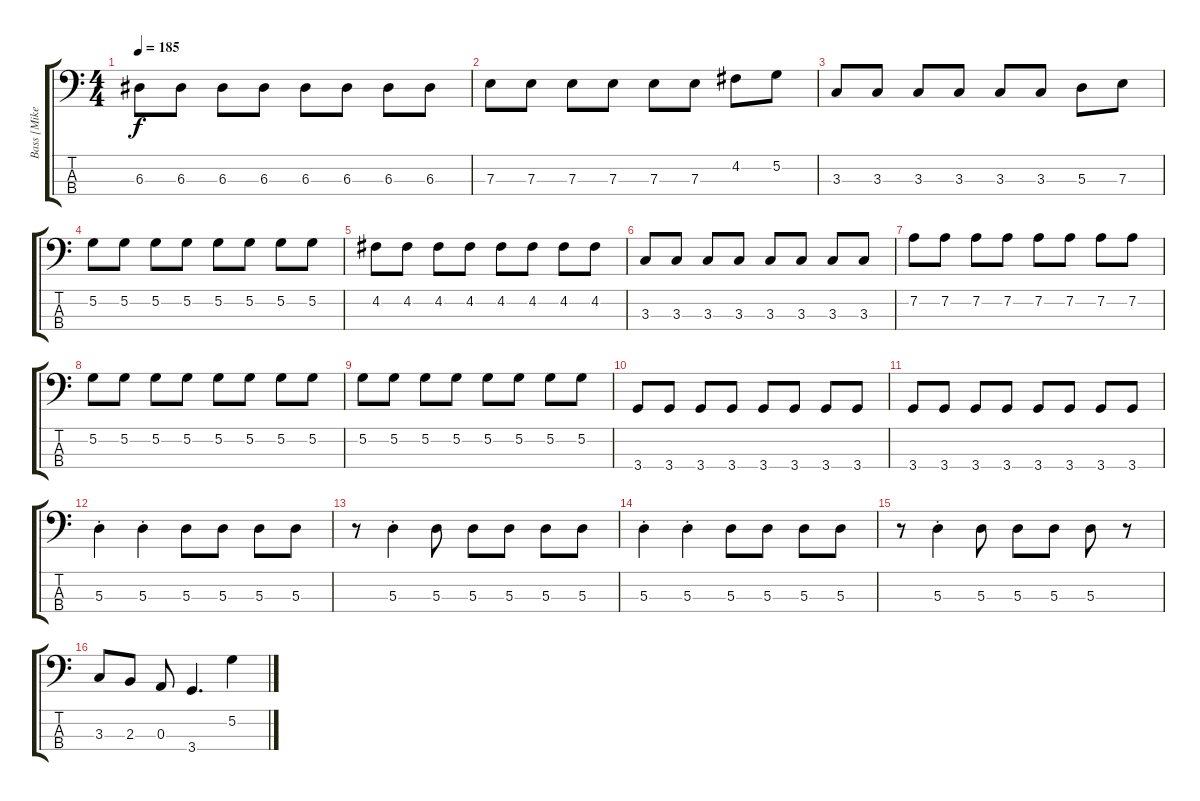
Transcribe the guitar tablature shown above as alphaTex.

\track ("Bass [Mike]" "Bass [Mike") {instrument electricbassfinger}
\staff {score tabs}
\tuning (G2 D2 A1 E1) {hide}
\ts (4 4)
\tempo 185
\clef f4
\ks c
6.3.8{dy f} 6.3.8 6.3.8 6.3.8 6.3.8 6.3.8 6.3.8 6.3.8 |
7.3.8 7.3.8 7.3.8 7.3.8 7.3.8 7.3.8 4.2.8 5.2.8 |
3.3.8 3.3.8 3.3.8 3.3.8 3.3.8 3.3.8 5.3.8 7.3.8 |
5.2.8 5.2.8 5.2.8 5.2.8 5.2.8 5.2.8 5.2.8 5.2.8 |
4.2.8 4.2.8 4.2.8 4.2.8 4.2.8 4.2.8 4.2.8 4.2.8 |
3.3.8 3.3.8 3.3.8 3.3.8 3.3.8 3.3.8 3.3.8 3.3.8 |
7.2.8 7.2.8 7.2.8 7.2.8 7.2.8 7.2.8 7.2.8 7.2.8 |
5.2.8 5.2.8 5.2.8 5.2.8 5.2.8 5.2.8 5.2.8 5.2.8 |
5.2.8 5.2.8 5.2.8 5.2.8 5.2.8 5.2.8 5.2.8 5.2.8 |
3.4.8 3.4.8 3.4.8 3.4.8 3.4.8 3.4.8 3.4.8 3.4.8 |
3.4.8 3.4.8 3.4.8 3.4.8 3.4.8 3.4.8 3.4.8 3.4.8 |
5.3{st}.4 5.3{st}.4 5.3.8 5.3.8 5.3.8 5.3.8 |
r.8 5.3{st}.4 5.3.8 5.3.8 5.3.8 5.3.8 5.3.8 |
5.3{st}.4 5.3{st}.4 5.3.8 5.3.8 5.3.8 5.3.8 |
r.8 5.3{st}.4 5.3.8 5.3.8 5.3.8 5.3.8 r.8 |
3.3.8 2.3.8 0.3.8 3.4.4{d} 5.2.4
